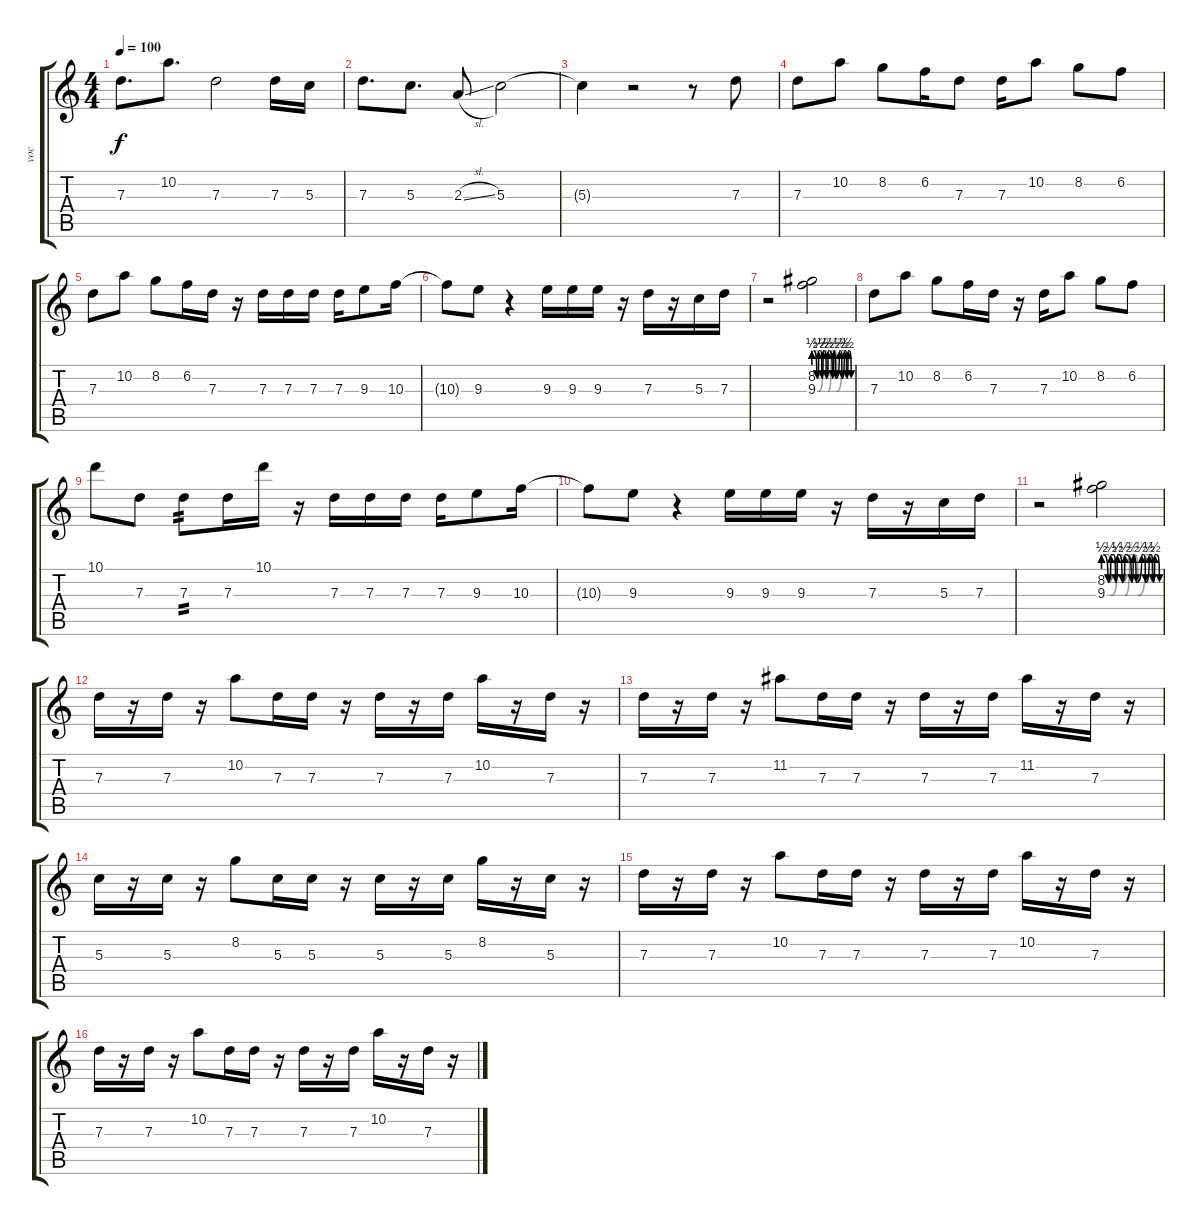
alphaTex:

\track ("voc" "voc") {instrument overdrivenguitar}
\staff {score tabs}
\tuning (E4 B3 G3 D3 A2 E2) {hide}
\ts (4 4)
\tempo 100
\clef g2
\ks c
7.3.8{d dy f} 10.2.8{d} 7.3.2 7.3.16 5.3.16 |
7.3.8{d} 5.3.8{d} 2.3{sl}.8 5.3.2 |
5.3{t}.4 r.2 r.8 7.3.8 |
7.3.8 10.2.8 8.2.8 6.2.16 7.3.8 7.3.16 10.2.8 8.2.8 6.2.8 |
7.3.8 10.2.8 8.2.8 6.2.16 7.3.16 r.16 7.3.16 7.3.16 7.3.16 7.3.16 9.3.8 10.3.16 |
10.3{t}.8 9.3.8 r.4 9.3.16 9.3.16 9.3.16 r.16 7.3.16 r.16 5.3.16 7.3.16 |
r.2 (8.2{be (custom 0 2 5 0 8 2 11 2 13 0 15 2 17 2 20 0 23 2 25 2 30 0 32 2 35 0 41 2 43 2 45 0 49 2 51 2 53 0 55 2 57 2 60 0)} 9.3{be (custom 0 2 5 2 8 0 15 2 17 2 19 2 23 0 28 2 30 2 34 2 37 0 45 2 48 2 50 2 52 0 60 0)}).2 |
7.3.8 10.2.8 8.2.8 6.2.16 7.3.16 r.16 7.3.16 10.2.8 8.2.8 6.2.8 |
10.1.8 7.3.8 7.3.8{tp 2} 7.3.16 10.1.16 r.16 7.3.16 7.3.16 7.3.16 7.3.16 9.3.8 10.3.16 |
10.3{t}.8 9.3.8 r.4 9.3.16 9.3.16 9.3.16 r.16 7.3.16 r.16 5.3.16 7.3.16 |
r.2 (8.2{be (custom 0 2 5 0 8 2 11 2 13 0 15 2 17 2 20 0 23 2 25 2 30 0 32 2 35 0 41 2 43 2 45 0 49 2 51 2 53 0 55 2 57 2 60 0)} 9.3{be (custom 0 2 5 2 8 0 15 2 17 2 19 2 23 0 28 2 30 2 34 2 37 0 45 2 48 2 50 2 52 0 60 0)}).2 |
7.3.16 r.16 7.3.16 r.16 10.2.8 7.3.16 7.3.16 r.16 7.3.16 r.16 7.3.16 10.2.16 r.16 7.3.16 r.16 |
7.3.16 r.16 7.3.16 r.16 11.2.8 7.3.16 7.3.16 r.16 7.3.16 r.16 7.3.16 11.2.16 r.16 7.3.16 r.16 |
5.3.16 r.16 5.3.16 r.16 8.2.8 5.3.16 5.3.16 r.16 5.3.16 r.16 5.3.16 8.2.16 r.16 5.3.16 r.16 |
7.3.16 r.16 7.3.16 r.16 10.2.8 7.3.16 7.3.16 r.16 7.3.16 r.16 7.3.16 10.2.16 r.16 7.3.16 r.16 |
7.3.16 r.16 7.3.16 r.16 10.2.8 7.3.16 7.3.16 r.16 7.3.16 r.16 7.3.16 10.2.16 r.16 7.3.16 r.16
